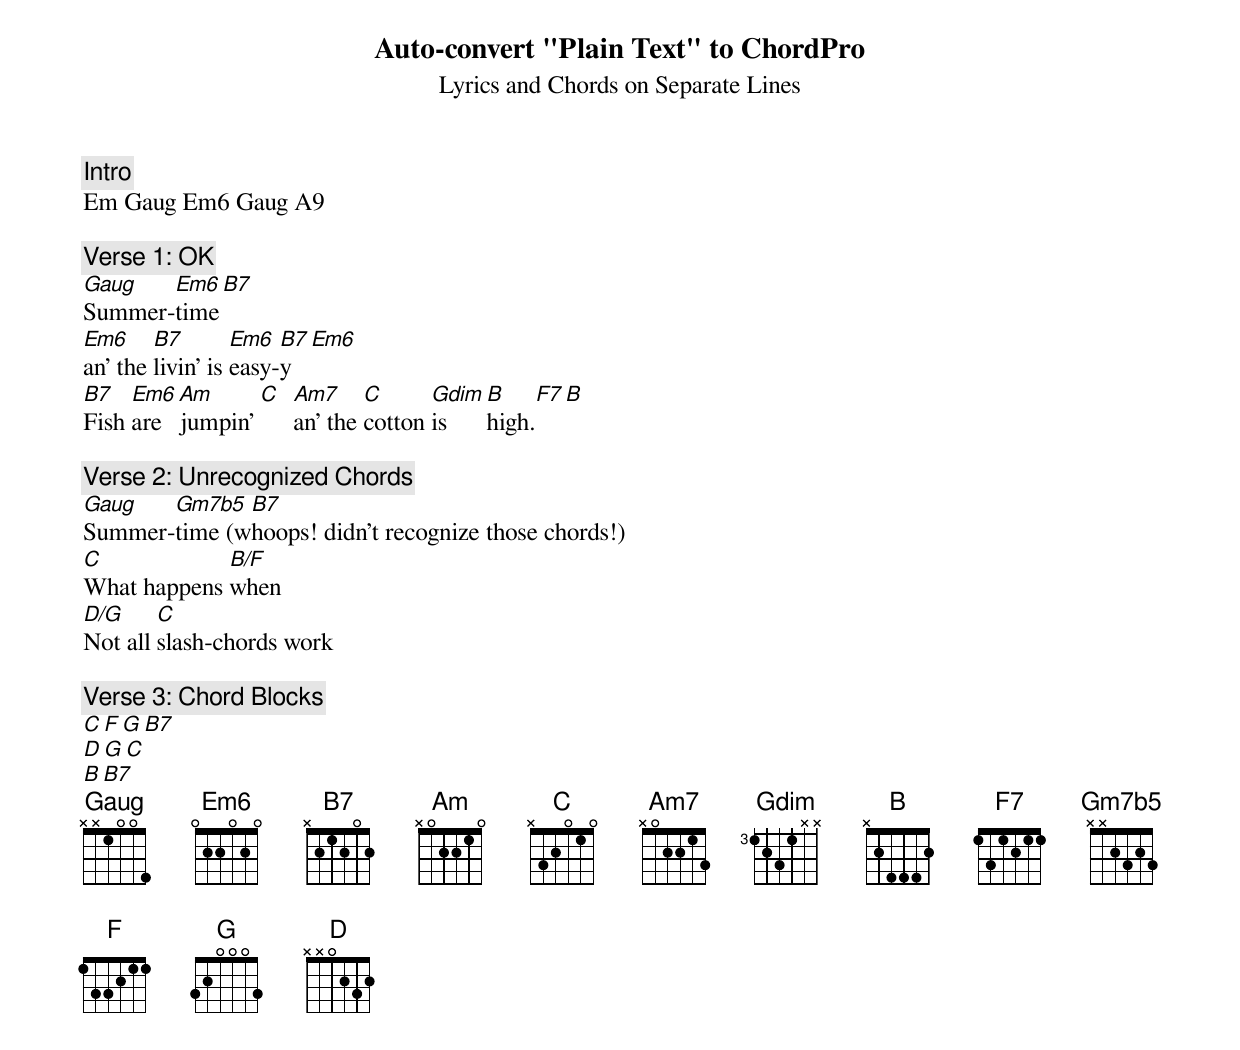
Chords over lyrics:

{title: Auto-convert "Plain Text" to ChordPro}
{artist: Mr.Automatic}
{subtitle: Lyrics and Chords on Separate Lines}


{c:Intro}
Em Gaug Em6 Gaug A9

{c: Verse 1: OK}
Gaug   Em6  B7
Summer-time
Em6     B7        Em6  B7 Em6
an' the livin' is easy-y
B7   Em6 Am      C Am7     C      Gdim B    F7 B
Fish are jumpin'   an' the cotton is   high.

{c: Verse 2: Unrecognized Chords}
Gaug   Gm7b5  B7
Summer-time (whoops! didn't recognize those chords!)
C            B/F
What happens when
D/G     C
Not all slash-chords work

{c: Verse 3: Chord Blocks}
C   F   G  B7
D  G    C
B  B7
